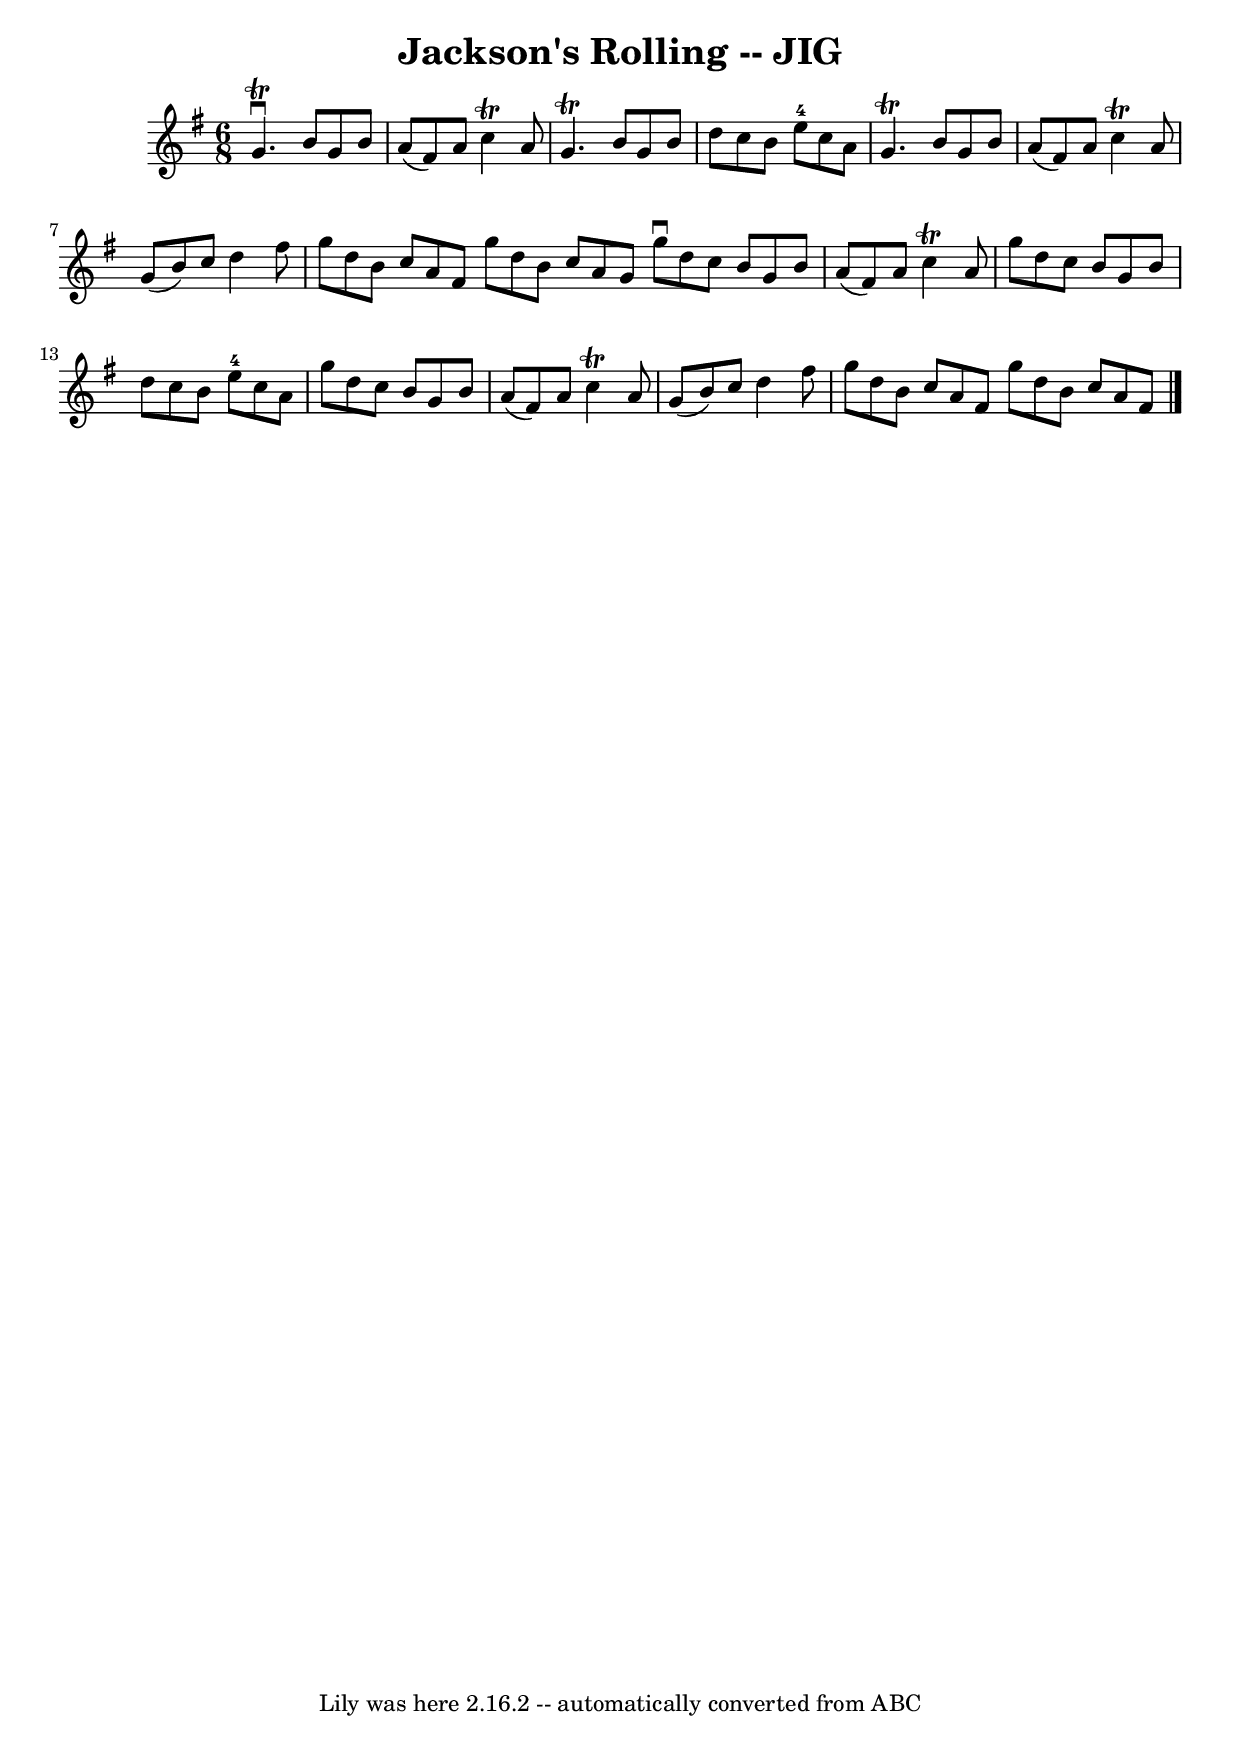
\version "2.16.2"
\include "Mammoth.ily"
\header {
  %% book = "Ryan's Mammoth Collection of Fiddle Tunes"
  crossRefNumber = "1"
  footnotes = ""
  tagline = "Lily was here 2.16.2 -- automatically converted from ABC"
  title = "Jackson's Rolling -- JIG"

}
voicedefault =  {


  \time 6/8 
  \key g \major g'4.^\trill^\downbow b'8 g'8 b'8    |
  
  a'8 (fis'8) a'8 c''4^\trill a'8    |
  g'4.^\trill   
  b'8 g'8 b'8    |
  d''8 c''8 b'8 e''8-4 c''8    
  a'8    |
  |
  g'4.^\trill b'8 g'8 b'8    |
  
  a'8 (fis'8) a'8 c''4^\trill a'8    |
  g'8 (b'8)   
  c''8 d''4 fis''8    |
  g''8 d''8 b'8 c''8 a'8    
  fis'8    \bar ":|" g''8 d''8 b'8 c''8 a'8 g'8    \bar "|."     
  \bar "|:" g''8^\downbow d''8 c''8 b'8 g'8 b'8    |
  
  a'8 (fis'8) a'8 c''4^\trill a'8    |
  g''8 d''8    
  c''8 b'8 g'8 b'8    |
  d''8 c''8 b'8 e''8-4   
  c''8 a'8    |
  |
  g''8 d''8 c''8 b'8 g'8    
  b'8    |
  a'8 (fis'8) a'8 c''4^\trill a'8    |
  
  g'8 (b'8) c''8 d''4 fis''8    |
  g''8 d''8 b'8    
  c''8 a'8 fis'8    \bar ":|" g''8 d''8 b'8 c''8 a'8 fis'8 
  \bar "|."   

}

\score{
  <<

    \context Staff="default"
    {
      \voicedefault 
      
    }

  >>
  \layout {
    
  }
  \midi {
  }

}
